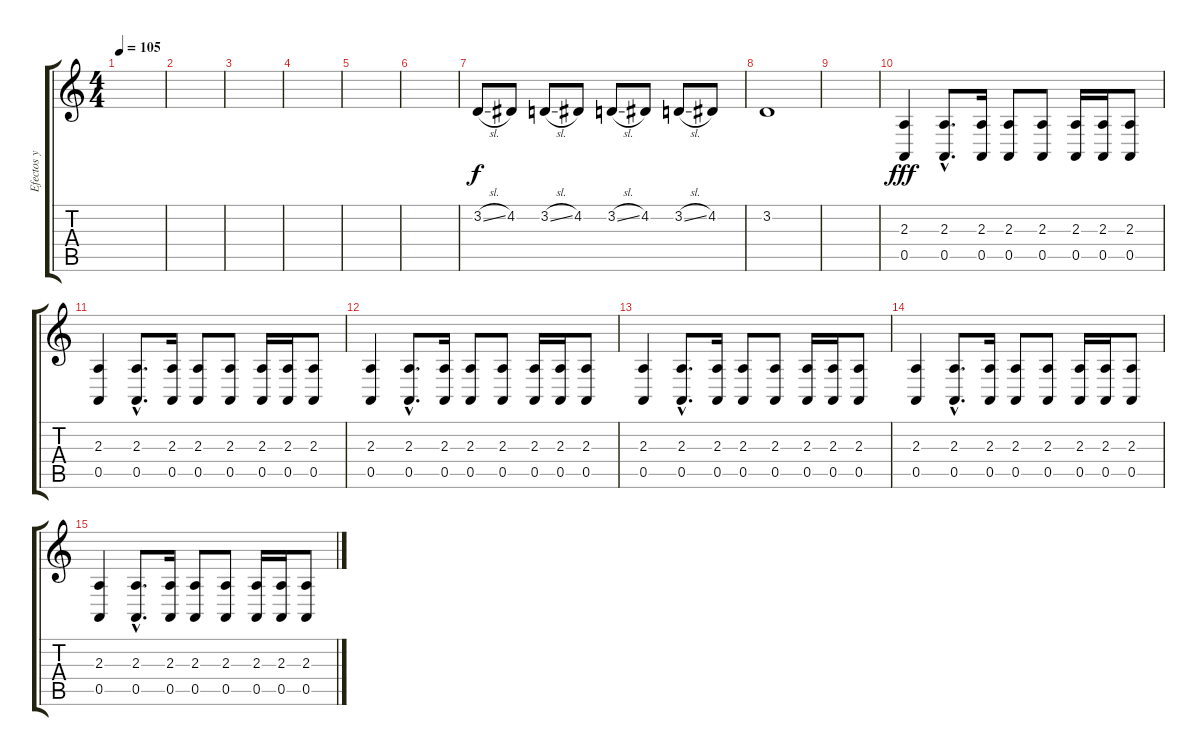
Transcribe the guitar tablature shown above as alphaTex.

\track ("Efectos y guitarra" "Efectos y ") {instrument electricpiano1}
\staff {score tabs}
\tuning (E4 B3 G3 D3 A2 E2) {hide}
\ts (4 4)
\tempo 105
\clef g2
\ks c
|
|
|
|
|
|
3.2{sl}.8{dy f} 4.2.8 3.2{sl}.8 4.2.8 3.2{sl}.8 4.2.8 3.2{sl}.8 4.2.8 |
3.2.1 |
|
(2.3 0.5).4{dy fff} (2.3{hac} 0.5{hac}).8{d} (2.3 0.5).16 (2.3 0.5).8 (2.3 0.5).8 (2.3 0.5).16 (2.3 0.5).16 (2.3 0.5).8 |
(2.3 0.5).4 (2.3{hac} 0.5{hac}).8{d} (2.3 0.5).16 (2.3 0.5).8 (2.3 0.5).8 (2.3 0.5).16 (2.3 0.5).16 (2.3 0.5).8 |
(2.3 0.5).4 (2.3{hac} 0.5{hac}).8{d} (2.3 0.5).16 (2.3 0.5).8 (2.3 0.5).8 (2.3 0.5).16 (2.3 0.5).16 (2.3 0.5).8 |
(2.3 0.5).4 (2.3{hac} 0.5{hac}).8{d} (2.3 0.5).16 (2.3 0.5).8 (2.3 0.5).8 (2.3 0.5).16 (2.3 0.5).16 (2.3 0.5).8 |
(2.3 0.5).4 (2.3{hac} 0.5{hac}).8{d} (2.3 0.5).16 (2.3 0.5).8 (2.3 0.5).8 (2.3 0.5).16 (2.3 0.5).16 (2.3 0.5).8 |
(2.3 0.5).4 (2.3{hac} 0.5{hac}).8{d} (2.3 0.5).16 (2.3 0.5).8 (2.3 0.5).8 (2.3 0.5).16 (2.3 0.5).16 (2.3 0.5).8
